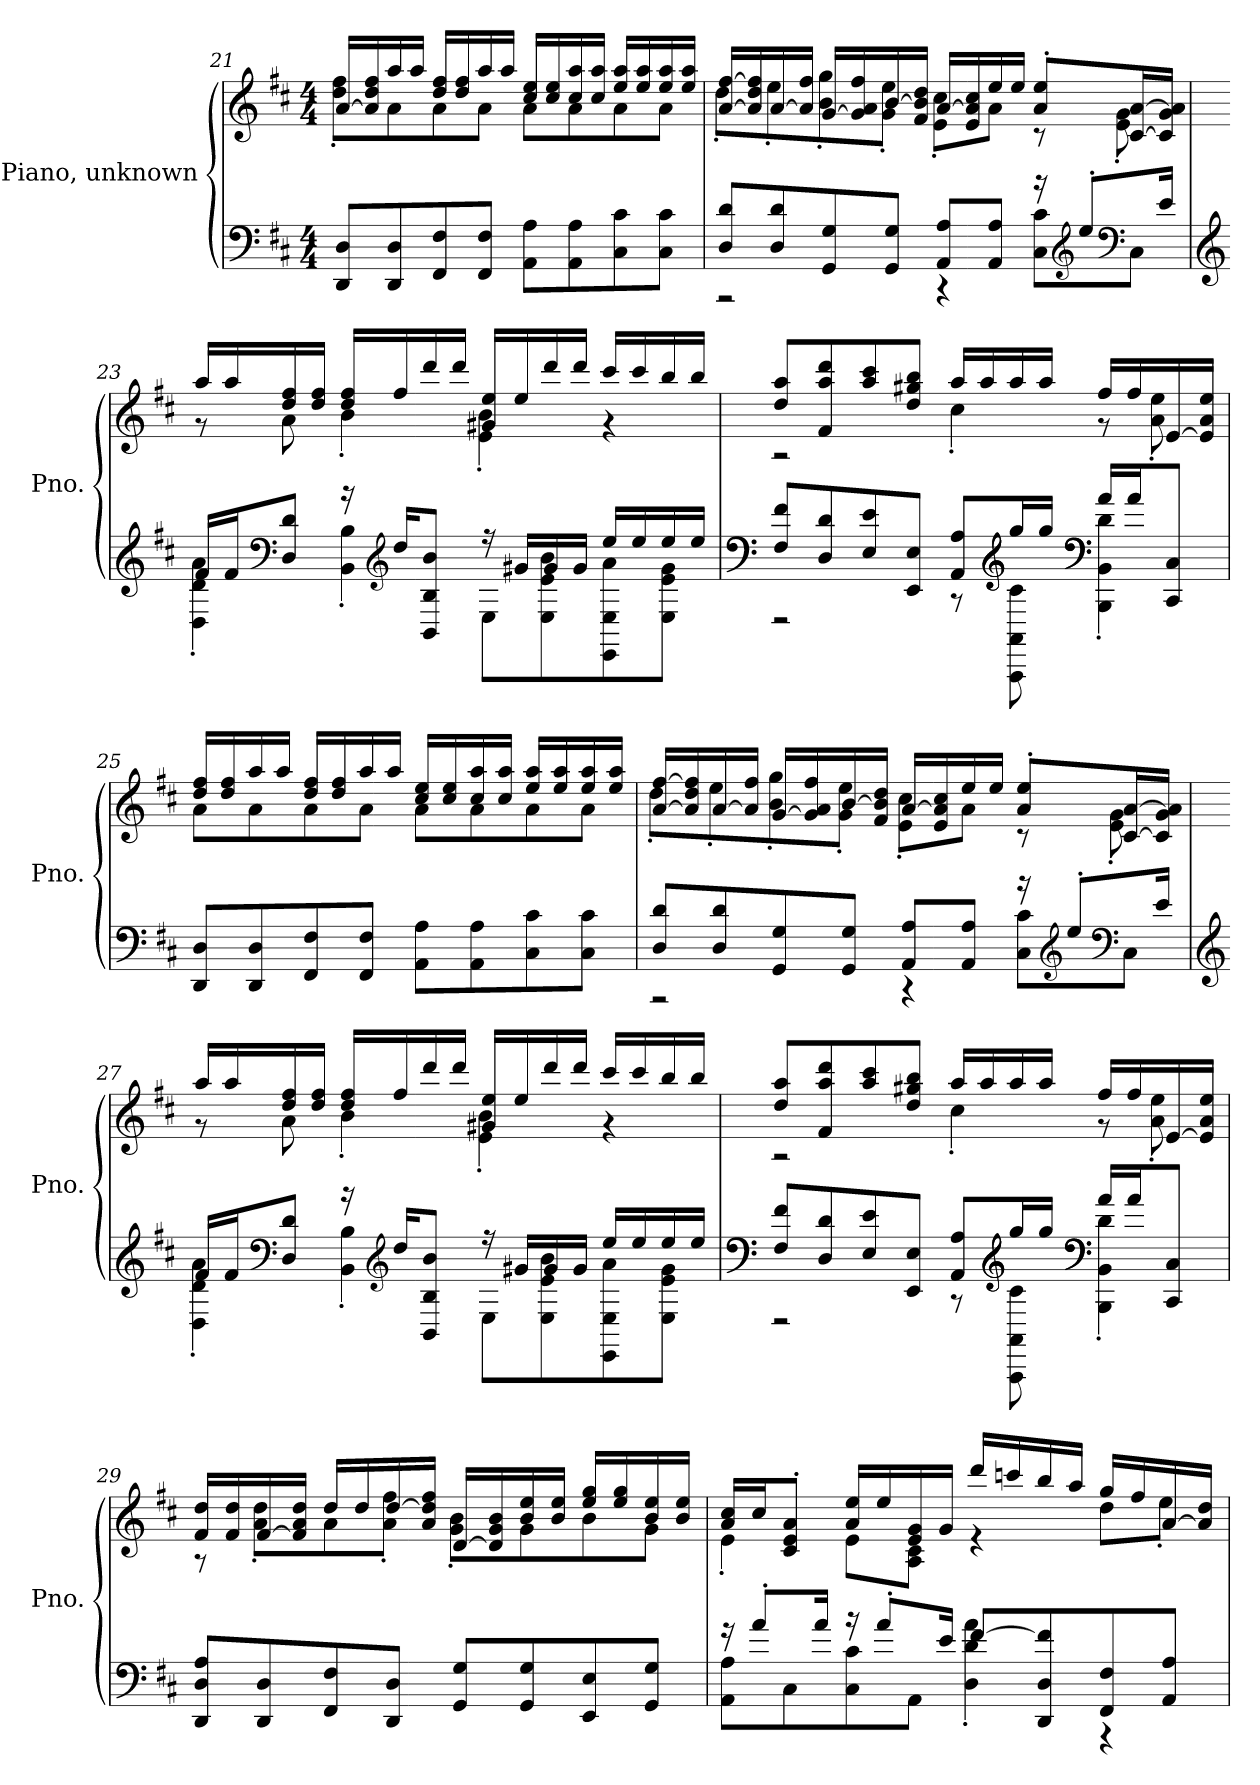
**kern	**kern
*part1	*part1
*staff2	*staff1
*I"Piano, unknown	*
*I'Pno.	*
!!LO:LB:g=z
*clefF4	*clefG2
*k[f#c#]	*k[f#c#]
*M4/4	*M4/4
=21	=21
*	*^
8DD/ 8D/L	[16a/LL	8dd\' 8ff#\'L
.	16a/] 16dd/ 16ff#/	.
8DD/ 8D/	16aa/	8a\
.	16aa/JJ	.
8FF#/ 8F#/	16dd/ 16ff#/LL	8a\
.	16dd/ 16ff#/	.
8FF#/ 8F#/J	16aa/	8a\J
.	16aa/JJ	.
8AA\ 8A\L	16cc#/ 16ee/LL	8a\L
.	16cc#/ 16ee/	.
8AA\ 8A\	16cc#/ 16aa/	8a\
.	16cc#/ 16aa/JJ	.
8C#\ 8c#\	16ee/ 16aa/LL	8a\
.	16ee/ 16aa/	.
8C#\ 8c#\J	16ee/ 16aa/	8a\J
.	16ee/ 16aa/JJ	.
!!LO:LB:g=z	!!
=22	=22	=22
*^	*	*
8D/ 8d/L	2r	[16a/ [16ff#/LL	8dd'\L
.	.	16a/] 16dd/ 16ff#/]	.
8D/ 8d/	.	[16a/	8ee'\
.	.	16a/] 16ff#/JJ	.
8GG/ 8G/	.	[16g/LL	8b\' 8gg\'
.	.	16g/] 16a/ 16ff#/	.
8GG/ 8G/J	.	[16b/	8g\' 8ee\'J
.	.	16f#/ 16b/] 16dd/JJ	.
8AA/ 8A/L	4r	[16a/LL	8e\' 8cc#\'L
.	.	16e/ 16a/] 16cc#/	.
8AA/ 8A/J	.	16ee/	8a\J
.	.	16ee/JJ	.
16r	8C#\ 8c#\L	8a/' 8ee/'L	8r
*clefG2	*	*	*
8ee'/L	.	.	.
*clefF4	*	*	*
.	8C#\J	[16c#/ [16a/L	8e\' 8g\'
16e/Jk	.	16c#/] 16g/ 16a/]JJ	.
!!LO:LB:g=z	!!
=23	=23	=23	=23
*clefG2	*	*	*
16f#/LL	4D\' 4d\' 4a\'	16aa/LL	8r
16f#/J	.	16aa/	.
*clefF4	*	*	*
8D/ 8d/J	.	16dd/ 16ff#/	8a\
.	.	16dd/ 16ff#/JJ	.
16r	4BB\' 4B\'	16dd/ 16ff#/LL	4b'\
*clefG2	*	*	*
16dd/KL	.	16ff#/	.
8BB/ 8B/ 8b/J	.	16ddd/	.
.	.	16ddd/JJ	.
16r	8E\L	16g#X/ 16ee/LL	4e\' 4b\'
16g#X/LL	.	16ee/	.
16g#/	8E\ 8e\ 8b\	16ddd/	.
16g#/JJ	.	16ddd/JJ	.
16ee/LL	8EE\ 8E\ 8a\	16ccc#/LL	4r
16ee/	.	16ccc#/	.
16ee/	8E\ 8e\ 8g#\J	16bb/	.
16ee/JJ	.	16bb/JJ	.
!!LO:LB:g=z	!!
=24	=24	=24	=24
*clefF4	*	*	*
8F#/ 8f#/L	2r	8dd/ 8aa/L	2r
8D/ 8d/	.	8f#/ 8aa/ 8ddd/	.
8E/ 8e/	.	8aa/ 8ccc#/	.
8EE/ 8E/J	.	8dd/ 8gg#X/ 8bb/J	.
8AA/ 8A/L	8r	16aa/LL	4cc#'\
.	.	16aa/	.
*clefG2	*	*	*
16gg/L	8AAA\ 8AA\ 8c#\	16aa/	.
16gg/JJ	.	16aa/JJ	.
*clefF4	*	*	*
16a/LL	4BBB\' 4BB\' 4d\'	16ff#/LL	8r
16a/J	.	16ff#/	.
8CC#/ 8C#/J	.	[16e/	8a\' 8ee\'
.	.	16e/] 16a/ 16ee/JJ	.
*v	*v	*	*
=25	=25	=25
8DD/ 8D/L	16dd/ 16ff#/LL	8a\L
.	16dd/ 16ff#/	.
8DD/ 8D/	16aa/	8a\
.	16aa/JJ	.
8FF#/ 8F#/	16dd/ 16ff#/LL	8a\
.	16dd/ 16ff#/	.
8FF#/ 8F#/J	16aa/	8a\J
.	16aa/JJ	.
8AA\ 8A\L	16cc#/ 16ee/LL	8a\L
.	16cc#/ 16ee/	.
8AA\ 8A\	16cc#/ 16aa/	8a\
.	16cc#/ 16aa/JJ	.
8C#\ 8c#\	16ee/ 16aa/LL	8a\
.	16ee/ 16aa/	.
8C#\ 8c#\J	16ee/ 16aa/	8a\J
.	16ee/ 16aa/JJ	.
!!LO:LB:g=z	!!
=26	=26	=26
*^	*	*
8D/ 8d/L	2r	[16a/ [16ff#/LL	8dd'\L
.	.	16a/] 16dd/ 16ff#/]	.
8D/ 8d/	.	[16a/	8ee'\
.	.	16a/] 16ff#/JJ	.
8GG/ 8G/	.	[16g/LL	8b\' 8gg\'
.	.	16g/] 16a/ 16ff#/	.
8GG/ 8G/J	.	[16b/	8g\' 8ee\'J
.	.	16f#/ 16b/] 16dd/JJ	.
8AA/ 8A/L	4r	[16a/LL	8e\' 8cc#\'L
.	.	16e/ 16a/] 16cc#/	.
8AA/ 8A/J	.	16ee/	8a\J
.	.	16ee/JJ	.
16r	8C#\ 8c#\L	8a/' 8ee/'L	8r
*clefG2	*	*	*
8ee'/L	.	.	.
*clefF4	*	*	*
.	8C#\J	[16c#/ [16a/L	8e\' 8g\'
16e/Jk	.	16c#/] 16g/ 16a/]JJ	.
!!LO:PB:g=z	!!
=27	=27	=27	=27
*clefG2	*	*	*
16f#/LL	4D\' 4d\' 4a\'	16aa/LL	8r
16f#/J	.	16aa/	.
*clefF4	*	*	*
8D/ 8d/J	.	16dd/ 16ff#/	8a\
.	.	16dd/ 16ff#/JJ	.
16r	4BB\' 4B\'	16dd/ 16ff#/LL	4b'\
*clefG2	*	*	*
16dd/KL	.	16ff#/	.
8BB/ 8B/ 8b/J	.	16ddd/	.
.	.	16ddd/JJ	.
16r	8E\L	16g#X/ 16ee/LL	4e\' 4b\'
16g#X/LL	.	16ee/	.
16g#/	8E\ 8e\ 8b\	16ddd/	.
16g#/JJ	.	16ddd/JJ	.
16ee/LL	8EE\ 8E\ 8a\	16ccc#/LL	4r
16ee/	.	16ccc#/	.
16ee/	8E\ 8e\ 8g#\J	16bb/	.
16ee/JJ	.	16bb/JJ	.
!!LO:LB:g=z	!!
=28	=28	=28	=28
*clefF4	*	*	*
8F#/ 8f#/L	2r	8dd/ 8aa/L	2r
8D/ 8d/	.	8f#/ 8aa/ 8ddd/	.
8E/ 8e/	.	8aa/ 8ccc#/	.
8EE/ 8E/J	.	8dd/ 8gg#X/ 8bb/J	.
8AA/ 8A/L	8r	16aa/LL	4cc#'\
.	.	16aa/	.
*clefG2	*	*	*
16gg/L	8AAA\ 8AA\ 8c#\	16aa/	.
16gg/JJ	.	16aa/JJ	.
*clefF4	*	*	*
16a/LL	4BBB\' 4BB\' 4d\'	16ff#/LL	8r
16a/J	.	16ff#/	.
8CC#/ 8C#/J	.	[16e/	8a\' 8ee\'
.	.	16e/] 16a/ 16ee/JJ	.
*v	*v	*	*
=29	=29	=29
8DD/ 8D/ 8A/L	16f#/ 16dd/LL	8r
.	16f#/ 16dd/	.
8DD/ 8D/	[16f#/	8a\' 8dd\'L
.	16f#/] 16a/ 16dd/JJ	.
8FF#/ 8F#/	16dd/LL	8a\
.	16dd/	.
8DD/ 8D/J	[16dd/	8a\' 8ff#\'J
.	16a/ 16dd/] 16ff#/JJ	.
8GG/ 8G/L	[16d/LL	8g\' 8b\'L
.	16d/] 16g/ 16b/	.
8GG/ 8G/	16b/ 16ee/	8g\
.	16b/ 16ee/JJ	.
8EE/ 8E/	16ee/ 16gg/LL	8b\
.	16ee/ 16gg/	.
8GG/ 8G/J	16b/ 16ee/	8g\J
.	16b/ 16ee/JJ	.
!!LO:LB:g=z	!!
=30	=30	=30
*^	*	*
16r	8AA\ 8A\L	16a/ 16cc#/LL	4e'\
8a'/L	.	16cc#/J	.
.	8C#\	8c#/' 8e/' 8a/'J	.
16a/Jk	.	.	.
16r	8C#\ 8c#\	16a/ 16ee/LL	8e\L
8a'/L	.	16ee/	.
.	8AA\J	16e/ 16g/	8A\ 8c#\J
16e/Jk	.	16g/JJ	.
[8f#/L	4D\' 4d\' 4a\'	16ddd/LL	4r
.	.	16cccn/	.
8DD/ 8D/ 8f#/]	.	16bb/	.
.	.	16aa/JJ	.
8FF#/ 8F#/	4r	16gg/LL	8dd\L
.	.	16ff#/	.
8AA/ 8A/J	.	[16a/	8ee'\J
.	.	16a/] 16dd/JJ	.
*v	*v	*	*
*	*v	*v
=	=
*-	*-
